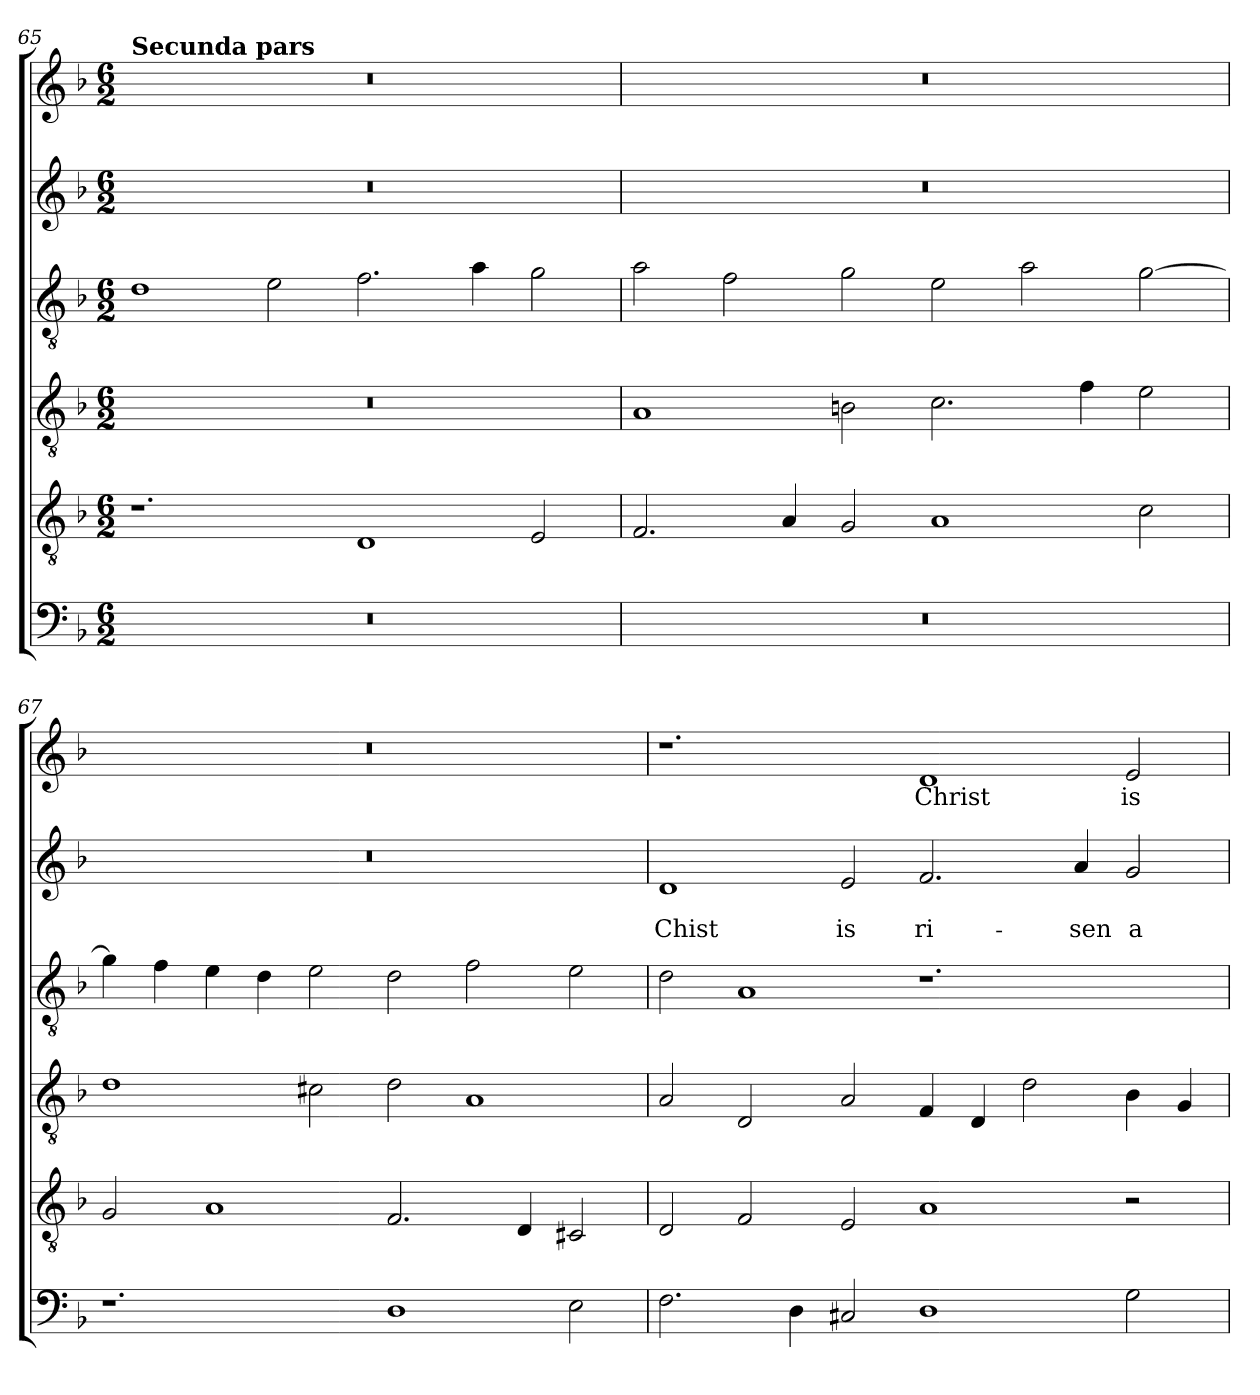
**kern	**kern	**kern	**kern	**kern	**text	**text	**kern	**text
*part6	*part5	*part4	*part3	*part2	*part2	*part2	*part1	*part1
*staff6	*staff5	*staff4	*staff3	*staff2	*staff2	*staff2	*staff1	*staff1
!!LO:LB:g=z
*clefF4	*clefGv2	*clefGv2	*clefGv2	*clefG2	*	*	*clefG2	*
*k[b-]	*k[b-]	*k[b-]	*k[b-]	*k[b-]	*	*	*k[b-]	*
*F:	*F:	*F:	*F:	*F:	*	*	*F:	*
*M6/2	*M6/2	*M6/2	*M6/2	*M6/2	*	*	*M6/2	*
=65	=65	=65	=65	=65	=65	=65	=65	=65
!	!	!	!	!	!	!	!LO:TX:a:B:t=Secunda pars	!
0.r	1.r	0.r	1d	0.r	.	.	0.r	.
.	.	.	2e\	.	.	.	.	.
.	1D	.	2.f\	.	.	.	.	.
.	.	.	4a\	.	.	.	.	.
.	2E/	.	2g\	.	.	.	.	.
=66	=66	=66	=66	=66	=66	=66	=66	=66
0.r	2.F/	1A	2a\	0.r	.	.	0.r	.
.	.	.	2f\	.	.	.	.	.
.	4A/	.	.	.	.	.	.	.
.	2G/	2Bn\	2g\	.	.	.	.	.
.	1A	2.c\	2e\	.	.	.	.	.
.	.	.	2a\	.	.	.	.	.
.	.	4f\	.	.	.	.	.	.
.	2c\	2e\	[2g\	.	.	.	.	.
=67	=67	=67	=67	=67	=67	=67	=67	=67
1.r	2G/	1d	4g\]	0.r	.	.	0.r	.
.	.	.	4f\	.	.	.	.	.
.	1A	.	4e\	.	.	.	.	.
.	.	.	4d\	.	.	.	.	.
.	.	2c#X\	2e\	.	.	.	.	.
1D	2.F/	2d\	2d\	.	.	.	.	.
.	.	1A	2f\	.	.	.	.	.
.	4D/	.	.	.	.	.	.	.
2E\	2C#X/	.	2e\	.	.	.	.	.
=68	=68	=68	=68	=68	=68	=68	=68	=68
2.F\	2D/	2A/	2d\	1d	.	Chist	1.r	.
.	2F/	2D/	1A	.	.	.	.	.
4D\	.	.	.	.	.	.	.	.
2C#X/	2E/	2A/	.	2e/	.	is	.	.
1D	1A	4F/	1.r	2.f/	.	ri-	1d	Christ
.	.	4D/	.	.	.	.	.	.
.	.	2d\	.	.	.	.	.	.
.	.	.	.	4a/	.	-sen	.	.
2G\	2r	4B-\	.	2g/	.	a-	2e/	is
.	.	4G/	.	.	.	.	.	.
=	=	=	=	=	=	=	=	=
*-	*-	*-	*-	*-	*-	*-	*-	*-
